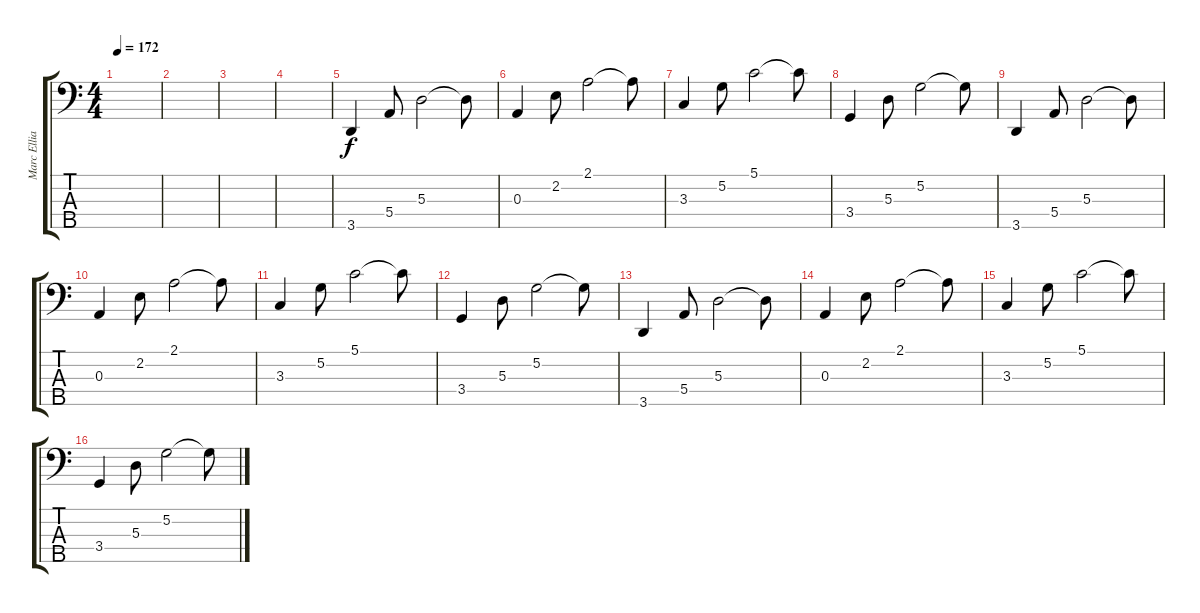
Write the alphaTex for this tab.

\track ("Marc Elliard" "Marc Ellia") {instrument electricbassfinger}
\staff {score tabs}
\tuning (G2 D2 A1 E1 B0) {hide}
\ts (4 4)
\tempo 172
\clef f4
\ks c
|
|
|
|
3.5.4 5.4.8 5.3.2 5.3{t}.8 |
0.3.4 2.2.8 2.1.2 2.1{t}.8 |
3.3.4 5.2.8 5.1.2 5.1{t}.8 |
3.4.4 5.3.8 5.2.2 5.2{t}.8 |
3.5.4 5.4.8 5.3.2 5.3{t}.8 |
0.3.4 2.2.8 2.1.2 2.1{t}.8 |
3.3.4 5.2.8 5.1.2 5.1{t}.8 |
3.4.4 5.3.8 5.2.2 5.2{t}.8 |
3.5.4 5.4.8 5.3.2 5.3{t}.8 |
0.3.4 2.2.8 2.1.2 2.1{t}.8 |
3.3.4 5.2.8 5.1.2 5.1{t}.8 |
3.4.4 5.3.8 5.2.2 5.2{t}.8
